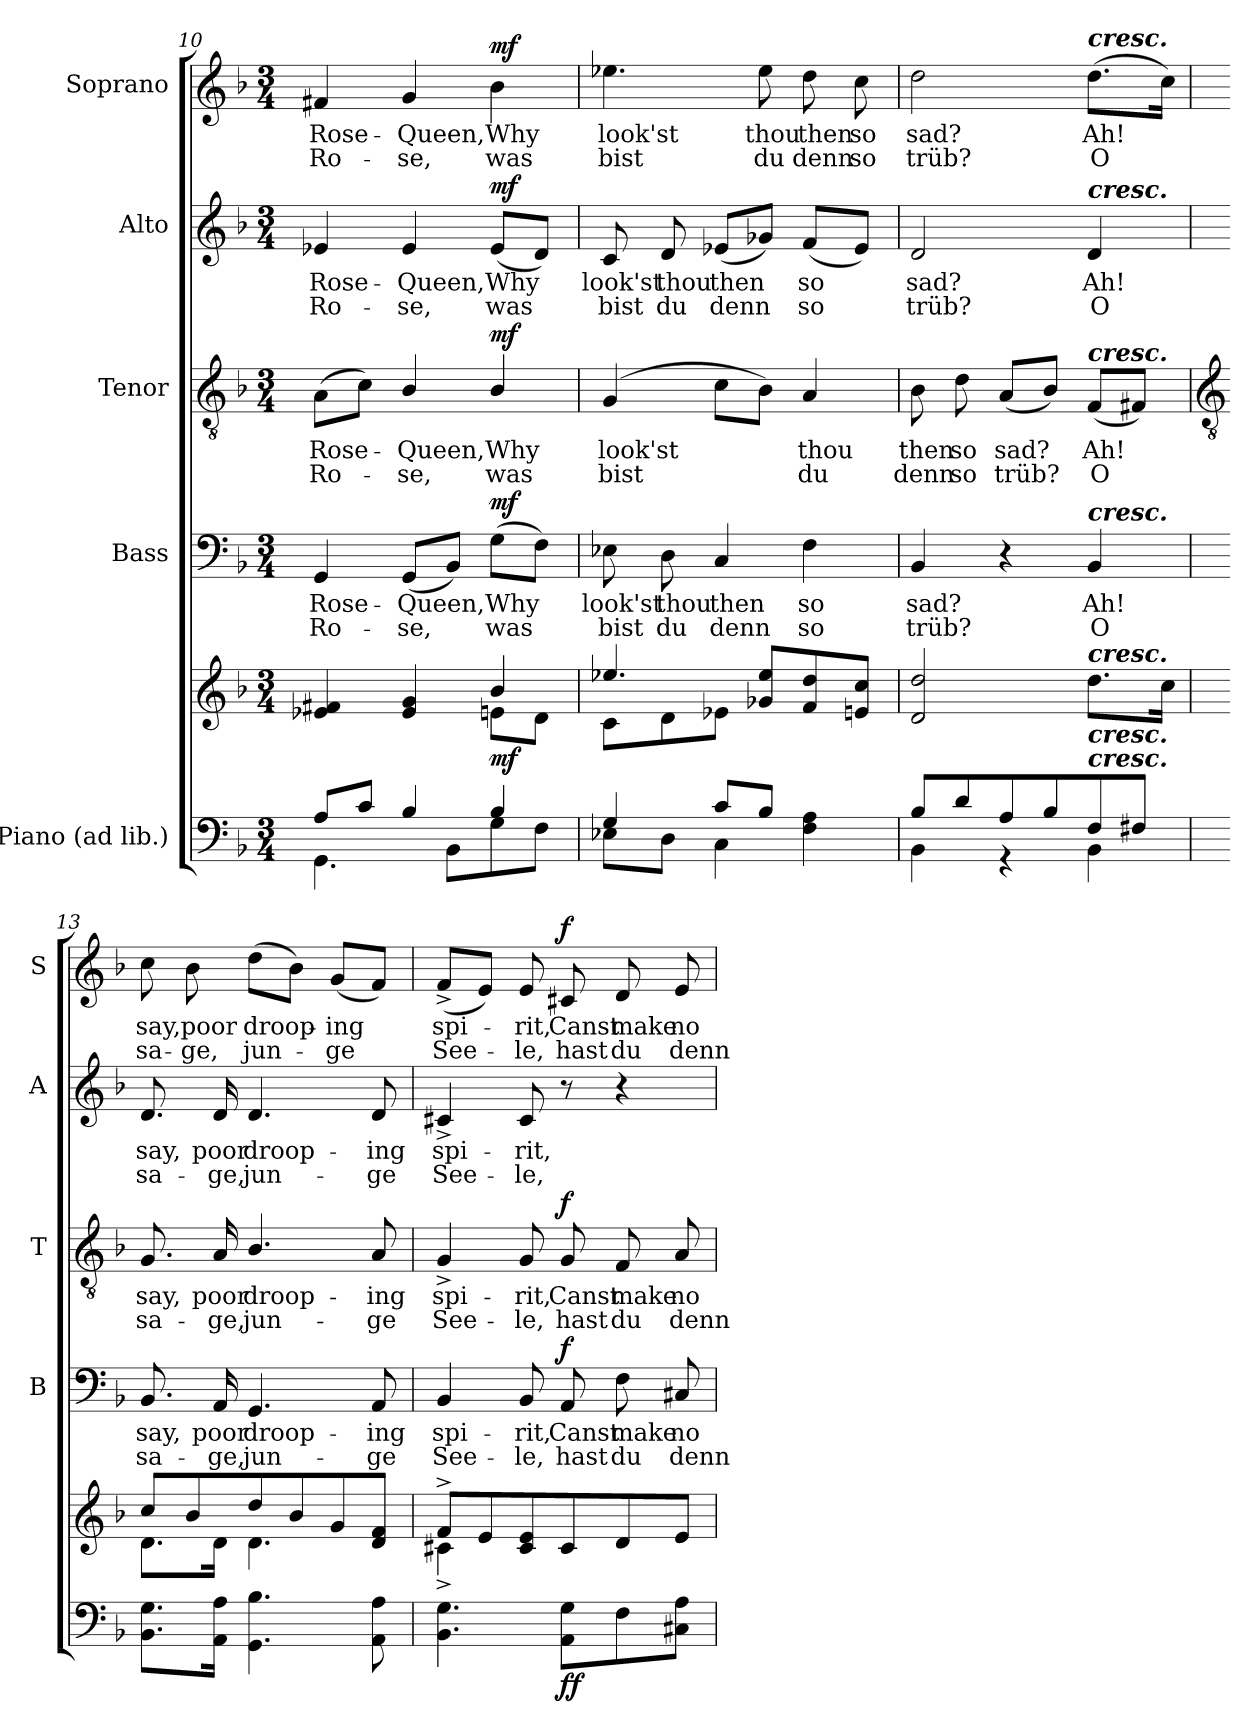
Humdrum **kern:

**kern	**kern	**dynam	**kern	**text	**text	**dynam	**kern	**text	**text	**dynam	**kern	**text	**text	**dynam	**kern	**text	**text	**dynam
*part5	*part5	*part5	*part4	*part4	*part4	*part4	*part3	*part3	*part3	*part3	*part2	*part2	*part2	*part2	*part1	*part1	*part1	*part1
*staff6	*staff5	*staff5/6	*staff4	*staff4	*staff4	*staff4	*staff3	*staff3	*staff3	*staff3	*staff2	*staff2	*staff2	*staff2	*staff1	*staff1	*staff1	*staff1
*I"Piano (ad lib.)	*	*	*I"Bass	*	*	*	*I"Tenor	*	*	*	*I"Alto	*	*	*	*I"Soprano	*	*	*
*	*	*	*I'B	*	*	*	*I'T	*	*	*	*I'A	*	*	*	*I'S	*	*	*
!!LO:LB:g=z
*clefF4	*clefG2	*	*clefF4	*	*	*	*clefGv2	*	*	*	*clefG2	*	*	*	*clefG2	*	*	*
*k[b-]	*k[b-]	*	*k[b-]	*	*	*	*k[b-]	*	*	*	*k[b-]	*	*	*	*k[b-]	*	*	*
*F:	*F:	*	*F:	*	*	*	*F:	*	*	*	*F:	*	*	*	*F:	*	*	*
*M3/4	*M3/4	*	*M3/4	*	*	*	*M3/4	*	*	*	*M3/4	*	*	*	*M3/4	*	*	*
=10	=10	=10	=10	=10	=10	=10	=10	=10	=10	=10	=10	=10	=10	=10	=10	=10	=10	=10
*^	*^	*	*	*	*	*	*	*	*	*	*	*	*	*	*	*	*	*
!	!	!	!	!	!	!LO:LY:b	!LO:LY:b	!	!	!LO:LY:b	!LO:LY:b	!	!	!LO:LY:b	!LO:LY:b	!	!	!LO:LY:b	!LO:LY:b	!
8A/L	4.GG\	4e-X/ 4f#X/	8ryy	.	4GG	Rose-	-Ro-	.	(>8AL	Rose-	Ro-	.	4e-X	Rose-	-Ro-	.	4f#X	Rose-	-Ro-	.
8c/J	.	.	8ryy	.	.	.	.	.	8cJ)	.	.	.	.	.	.	.	.	.	.	.
!	!	!	!	!	!	!LO:LY:b	!LO:LY:b	!	!	!LO:LY:b	!LO:LY:b	!	!	!LO:LY:b	!LO:LY:b	!	!	!LO:LY:b	!LO:LY:b	!
4B-/	.	4e-/ 4g/	8ryy	.	(<8GGL	-Queen,	se,	.	4B-/	Queen,	se,	.	4e-	-Queen,	se,	.	4g	-Queen,	se,	.
.	8BB-\L	.	8ryy	.	8BB-J)	.	.	.	.	.	.	.	.	.	.	.	.	.	.	.
!	!	!	!	!LO:DY:b	!	!LO:LY:b	!LO:LY:b	!LO:DY:b	!	!LO:LY:b	!LO:LY:b	!LO:DY:b	!	!LO:LY:b	!LO:LY:b	!LO:DY:b	!	!LO:LY:b	!LO:LY:b	!LO:DY:b
4B-/	8G\	4b-/	8e\L	mf	(>8GL	Why	was	mf	4B-/	Why	was	mf	(<8e-L	Why	was	mf	4b-	Why	was	mf
.	8F\J	.	8d\J	.	8FJ)	.	.	.	.	.	.	.	8dJ)	.	.	.	.	.	.	.
=11	=11	=11	=11	=11	=11	=11	=11	=11	=11	=11	=11	=11	=11	=11	=11	=11	=11	=11	=11	=11
!	!	!	!	!	!	!LO:LY:b	!LO:LY:b	!	!	!LO:LY:b	!LO:LY:b	!	!	!LO:LY:b	!LO:LY:b	!	!	!LO:LY:b	!LO:LY:b	!
4G/	8E-X\L	4.ee-X/	8c\L	.	8E-X	look'st	bist	.	(>4G	look'st	bist	.	8c	look'st	bist	.	4.ee-X	look'st	bist	.
!	!	!	!	!	!	!LO:LY:b	!LO:LY:b	!	!	!	!	!	!	!LO:LY:b	!LO:LY:b	!	!	!	!	!
.	8D\J	.	8d\	.	8D	thou	du	.	.	.	.	.	8d	thou	du	.	.	.	.	.
!	!	!	!	!	!	!LO:LY:b	!LO:LY:b	!	!	!	!	!	!	!LO:LY:b	!LO:LY:b	!	!	!	!	!
8c/L	4C\	.	8e-X\J	.	4C	then	denn	.	8cL	.	.	.	(<8e-XL	then	denn	.	.	.	.	.
!	!	!	!	!	!	!	!	!	!	!	!	!	!	!	!	!	!	!LO:LY:b	!LO:LY:b	!
8B-/J	.	8g-X/ 8ee-/L	4.ryy	.	.	.	.	.	8B-J)	.	.	.	8g-XJ)	.	.	.	8ee-	thou	du	.
!	!	!	!	!	!	!LO:LY:b	!LO:LY:b	!	!	!LO:LY:b	!LO:LY:b	!	!	!LO:LY:b	!LO:LY:b	!	!	!LO:LY:b	!LO:LY:b	!
4ryy	4F\ 4A\	8f/ 8dd/	.	.	4F	so	so	.	4A	thou	du	.	(<8fL	so	so	.	8dd	then	denn	.
!	!	!	!	!	!	!	!	!	!	!	!	!	!	!	!	!	!	!LO:LY:b	!LO:LY:b	!
.	.	8e/ 8cc/J	.	.	.	.	.	.	.	.	.	.	8e-J)	.	.	.	8cc	so	so	.
=12	=12	=12	=12	=12	=12	=12	=12	=12	=12	=12	=12	=12	=12	=12	=12	=12	=12	=12	=12	=12
!	!	!	!	!	!	!LO:LY:b	!LO:LY:b	!	!	!LO:LY:b	!LO:LY:b	!	!	!LO:LY:b	!LO:LY:b	!	!	!LO:LY:b	!LO:LY:b	!
8B-/L	4BB-\	2d/ 2dd/	2ryy	.	4BB-	sad?	trüb?	.	8B-	then	denn	.	2d	sad?	trüb?	.	2dd	sad?	trüb?	.
!	!	!	!	!	!	!	!	!	!	!LO:LY:b	!LO:LY:b	!	!	!	!	!	!	!	!	!
8d/	.	.	.	.	.	.	.	.	8d	so	so	.	.	.	.	.	.	.	.	.
!	!	!	!	!	!	!	!	!	!	!LO:LY:b	!LO:LY:b	!	!	!	!	!	!	!	!	!
8A/	4r	.	.	.	4r	.	.	.	(<8AL	sad?	trüb?	.	.	.	.	.	.	.	.	.
8B-/	.	.	.	.	.	.	.	.	8B-J)	.	.	.	.	.	.	.	.	.	.	.
!	!	!	!	!	!	!	!	!	!	!	!	!	!	!	!	!	!LO:TX:a:Bi:t=cresc.	!	!	!
!	!	!	!	!	!	!	!	!	!	!	!	!	!LO:TX:a:Bi:t=cresc.	!	!	!	!	!	!	!
!	!	!	!	!	!	!	!	!	!LO:TX:a:Bi:t=cresc.	!	!	!	!	!	!	!	!	!	!	!
!	!	!	!	!	!LO:TX:a:Bi:t=cresc.	!	!	!	!	!	!	!	!	!	!	!	!	!	!	!
!	!	!LO:TX:a:Bi:t=cresc.	!	!	!	!	!	!	!	!	!	!	!	!	!	!	!	!	!	!
!LO:TX:a:Bi:t=cresc.	!	!	!	!	!	!	!	!	!	!	!	!	!	!	!	!	!	!	!	!
!LO:TX:a:Bi:t=cresc.	!	!	!	!	!	!	!	!	!	!	!	!	!	!	!	!	!	!	!	!
!	!	!	!	!	!	!LO:LY:b	!LO:LY:b	!	!	!LO:LY:b	!LO:LY:b	!	!	!LO:LY:b	!LO:LY:b	!	!	!LO:LY:b	!LO:LY:b	!
8F/	4BB-\	8.dd\L	8ryy	.	4BB-	Ah!	O	.	(<8FL	Ah!	O	.	4d	Ah!	O	.	(>8.ddL	Ah!	O	.
8F#X/J	.	.	8ryy	.	.	.	.	.	8F#XJ)	.	.	.	.	.	.	.	.	.	.	.
.	.	16cc\J	.	.	.	.	.	.	.	.	.	.	.	.	.	.	16ccJ)	.	.	.
*v	*v	*	*	*	*	*	*	*	*	*	*	*	*	*	*	*	*	*	*	*
!!LO:LB:g=z
=13	=13	=13	=13	=13	=13	=13	=13	=13	=13	=13	=13	=13	=13	=13	=13	=13	=13	=13	=13
*	*	*	*	*	*	*	*	*clefGv2	*	*	*	*	*	*	*	*	*	*	*
!	!	!	!	!	!LO:LY:b	!LO:LY:b	!	!	!LO:LY:b	!LO:LY:b	!	!	!LO:LY:b	!LO:LY:b	!	!	!LO:LY:b	!LO:LY:b	!
8.BB- 8.GL	8cc/L	8.d\L	.	8.BB-	say,	sa-	.	8.G	say,	sa-	.	8.d	say,	sa-	.	8cc	say,	sa-	.
!	!	!	!	!	!	!	!	!	!	!	!	!	!	!	!	!	!LO:LY:b	!LO:LY:b	!
.	8b-/	.	.	.	.	.	.	.	.	.	.	.	.	.	.	8b-	-poor	ge,	.
!	!	!	!	!	!LO:LY:b	!LO:LY:b	!	!	!LO:LY:b	!LO:LY:b	!	!	!LO:LY:b	!LO:LY:b	!	!	!	!	!
16AA 16AJ	.	16d\J	.	16AA	-poor	ge,	.	16A	-poor	ge,	.	16d	-poor	ge,	.	.	.	.	.
!	!	!	!	!	!LO:LY:b	!LO:LY:b	!	!	!LO:LY:b	!LO:LY:b	!	!	!LO:LY:b	!LO:LY:b	!	!	!LO:LY:b	!LO:LY:b	!
4.GG 4.B-	8dd/	4.d\	.	4.GG	droop-	-jun-	.	4.B-/	droop-	-jun-	.	4.d	droop-	-jun-	.	(>8ddL	droop-	jun-	.
.	8b-/	.	.	.	.	.	.	.	.	.	.	.	.	.	.	8b-J)	.	.	.
!	!	!	!	!	!	!	!	!	!	!	!	!	!	!	!	!	!LO:LY:b	!LO:LY:b	!
.	8g/	.	.	.	.	.	.	.	.	.	.	.	.	.	.	(<8gL	ing	ge	.
!	!	!	!	!	!LO:LY:b	!LO:LY:b	!	!	!LO:LY:b	!LO:LY:b	!	!	!LO:LY:b	!LO:LY:b	!	!	!	!	!
8AA 8A	8d/ 8f/J	8ryy	.	8AA	-ing	ge	.	8A	-ing	ge	.	8d	-ing	ge	.	8fJ)	.	.	.
=14	=14	=14	=14	=14	=14	=14	=14	=14	=14	=14	=14	=14	=14	=14	=14	=14	=14	=14	=14
!	!	!	!	!	!LO:LY:b	!LO:LY:b	!	!	!LO:LY:b	!LO:LY:b	!	!	!LO:LY:b	!LO:LY:b	!	!	!LO:LY:b	!LO:LY:b	!
4.BB- 4.G	8f^/L	4c#X^\	.	4BB-	spi-	-See-	.	4G^	spi-	-See-	.	4c#X^	spi-	-See-	.	(<8f^L	spi-	See-	.
.	8e/	.	.	.	.	.	.	.	.	.	.	.	.	.	.	8eJ)	.	.	.
!	!	!	!	!	!LO:LY:b	!LO:LY:b	!	!	!LO:LY:b	!LO:LY:b	!	!	!LO:LY:b	!LO:LY:b	!	!	!LO:LY:b	!LO:LY:b	!
.	8c#/ 8e/	8ryy	.	8BB-	-rit,	le,	.	8G	-rit,	le,	.	8c#	-rit,	le,	.	8e	rit,	le,	.
!	!	!	!LO:DY:b=2	!	!LO:LY:b	!LO:LY:b	!	!	!LO:LY:b	!LO:LY:b	!	!	!	!	!	!	!LO:LY:b	!LO:LY:b	!
!	!	!	!LO:DY:n=1:b	!	!	!	!LO:DY:b	!	!	!	!LO:DY:b	!	!	!	!	!	!	!	!LO:DY:b
8AA 8GL	8c#/	8ryy	f f	8AA	Canst	hast	f	8G	Canst	hast	f	8r	.	.	.	8c#X	Canst	hast	f
!	!	!	!	!	!LO:LY:b	!LO:LY:b	!	!	!LO:LY:b	!LO:LY:b	!	!	!	!	!	!	!LO:LY:b	!LO:LY:b	!
8F	8d/	4ryy	.	8F	make	du	.	8F	make	du	.	4r	.	.	.	8d	make	du	.
!	!	!	!	!	!LO:LY:b	!LO:LY:b	!	!	!LO:LY:b	!LO:LY:b	!	!	!	!	!	!	!LO:LY:b	!LO:LY:b	!
8C#X 8AJ	8e/J	.	.	8C#X	no	denn	.	8A	no	denn	.	.	.	.	.	8e	no	denn	.
*	*v	*v	*	*	*	*	*	*	*	*	*	*	*	*	*	*	*	*	*
=	=	=	=	=	=	=	=	=	=	=	=	=	=	=	=	=	=	=
*-	*-	*-	*-	*-	*-	*-	*-	*-	*-	*-	*-	*-	*-	*-	*-	*-	*-	*-
